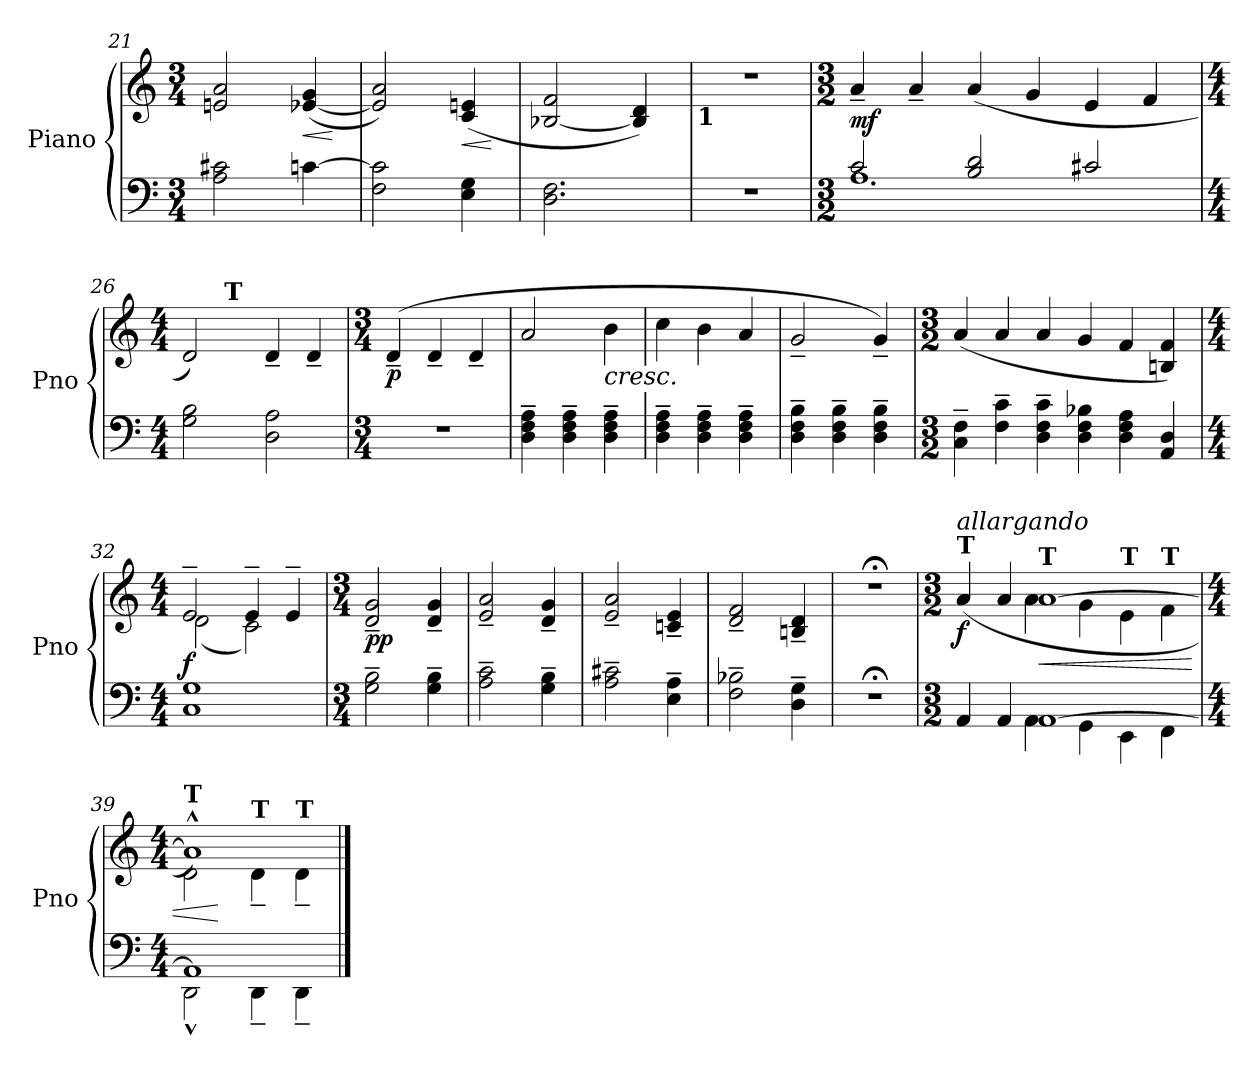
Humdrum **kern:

**kern	**kern	**dynam
*part1	*part1	*part1
*staff2	*staff1	*staff1/2
*I"Piano	*	*
*I'Pno	*	*
*clefF4	*clefG2	*
*k[]	*k[]	*
*M3/4	*M3/4	*
=21	=21	=21
2A\<< 2c#X\<<	2en/ 2a/	.
!	!	!LO:HP:b
[4cn<\	(>[4e-X/ 4g/	<
.	.	[
=22	=22	=22
2F\< 2c\]<	2e-/] 2a/)	.
!	!	!LO:HP:b
4E\<< 4G\<<	(>4c/ 4en/	<
.	.	[
=23	=23	=23
2.D\ 2.F\	[2B-X/ 2f/	.
.	4B-/] 4d/)	.
=24	=24	=24
!	!LO:TX:b:B:t=1	!
2.r	2.r	.
=25	=25	=25
*M3/2	*M3/2	*
*^	*	*
!	!	!	!LO:DY:b
2c/	1.A<	4a~/	mf
.	.	4a~/	.
2B/ 2d/	.	(<4a/	.
.	.	4g/	.
2c#X/	.	4e/	.
.	.	4f/	.
*v	*v	*	*
=26	=26	=26
*M4/4	*M4/4	*
*	*^	*
2G\<< 2B\<<	2d/)	4ryy	.
!	!	!LO:TX:a:B:t=T	!
.	.	2.ryy	.
2D\ 2A\	4d~/	.	.
.	4d~/	.	.
*	*v	*v	*
!!LO:LB:g=z
=27	=27	=27
*M3/4	*M3/4	*
*	*^	*
!	!	!	!LO:DY:b
*	*v	*v	*
2.r	(>4d~/	p
.	4d~/	.
.	4d~/	.
=28	=28	=28
4D\<~ 4F\<~ 4A\<~	2a/	.
4D\~ 4F\~ 4A\~	.	.
!	!LO:TX:b:i:t=cresc.	!
4D\~ 4F\~ 4A\~	4b\	.
=29	=29	=29
4D\~ 4F\~ 4A\~	4cc\	.
4D\~ 4F\~ 4A\~	4b\	.
4D\~ 4F\~ 4A\~	4a/	.
=30	=30	=30
4D\~< 4F\~< 4B\~<	2g~/	.
4D\~ 4F\~ 4B\~	.	.
4D\~ 4F\~ 4B\~	4g~/)	.
=31	=31	=31
*M3/2	*M3/2	*
4C\<~< 4F\<~<	(>4a/	.
4F\<~< 4c\<~<	4a/	.
4D\<~<< 4F\<~<< 4c\<~<<	4a/	.
4D\< 4F\< 4B-X\<	4g/	.
4D\< 4F\< 4A\<	4f/	.
4AA/< 4D/<	4Bn/ 4f/)	.
=32	=32	=32
*M4/4	*M4/4	*
*	*^	*
!	!	!	!LO:DY:b
1C<< 1G<<	2e~/	(<2d<\	f
.	4e~/	2c\)	.
.	4e~/	.	.
*	*v	*v	*
!!LO:LB:g=z
=33	=33	=33
*M3/4	*M3/4	*
!	!	!LO:DY:b
2G\<~ 2B\<~	2d/~ 2g/~	pp
4G\~ 4B\~	4d/~ 4g/~	.
=34	=34	=34
2A\~ 2c\~	2e/~ 2a/~	.
4G\~ 4B\~	4d/~ 4g/~	.
=35	=35	=35
2A\<~< 2c#X\<~<	2e/~ 2a/~	.
4E\<~< 4A\<~<	4cn/~ 4e/~	.
=36	=36	=36
2F\<~< 2B-X\<~<	2d/~ 2f/~	.
4D\<~< 4G\<~<	4Bn/~ 4d/~	.
=37	=37	=37
2.r;<	2.r;<	.
=38	=38	=38
*M3/2	*M3/2	*
*^	*^	*
!	!	!LO:TX:a:B:t=T	!	!
!	!	!LO:TX:a:i:t=allargando	!	!
!	!	!	!	!LO:DY:b
4AA</	2ryy	(>4a/	2ryy	f
4AA</	.	4a/	.	.
!	!	!LO:TX:a:B:t=T	!	!
!	!	!	!	!LO:HP:b
[1AA	4AA\	[1a	4a\	<
.	4GG\	.	4g\	.
!	!	!	!LO:TX:a:B:t=T	!
.	4EE\	.	4e\	.
!	!	!	!LO:TX:a:B:t=T	!
.	4FF\	.	4f\	.
=39	=39	=39	=39	=39
*M4/4	*	*M4/4	*	*
!	!	!LO:TX:a:B:t=T	!	!
1AA]	2DD^^\	1a^^])	2d\	.
!	!	!	!LO:TX:a:B:t=T	!
.	4DD~\	.	4d~\	[
!	!	!	!LO:TX:a:B:t=T	!
.	4DD~\	.	4d~\	.
*v	*v	*	*	*
*	*v	*v	*
==	==	==
*-	*-	*-
